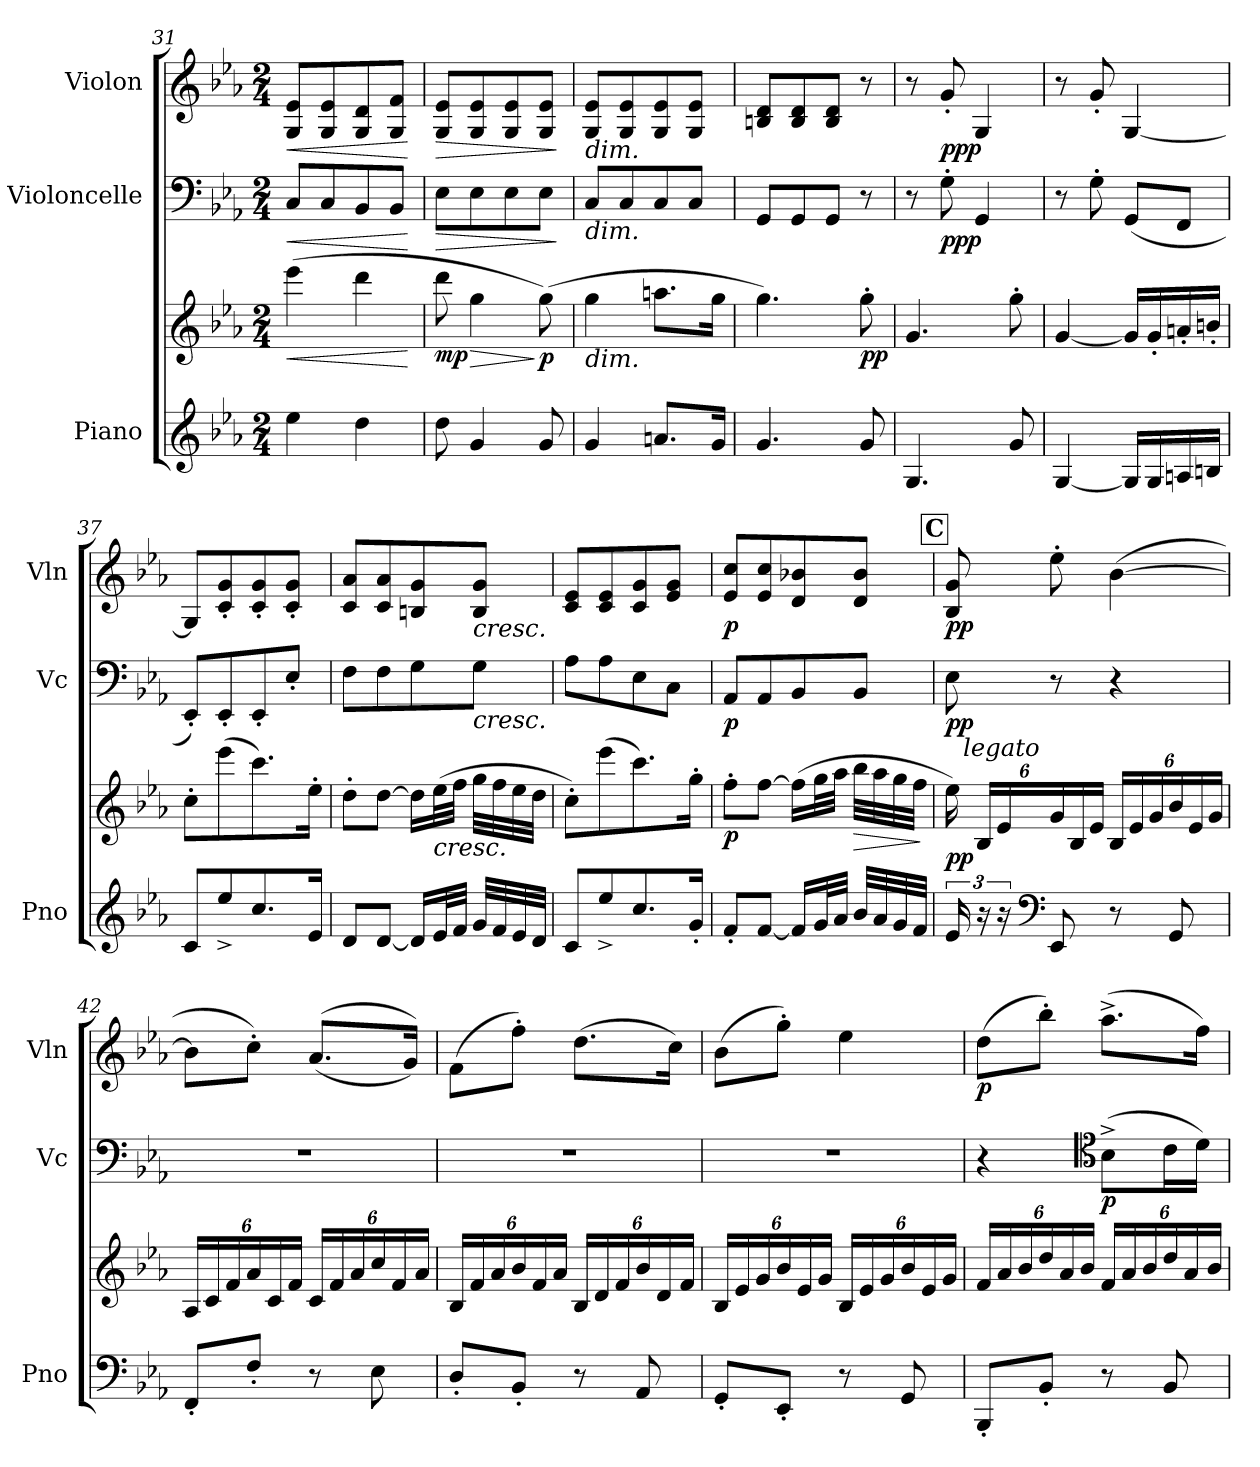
**kern	**kern	**dynam	**kern	**dynam	**kern	**dynam
*part3	*part3	*part3	*part2	*part2	*part1	*part1
*staff4	*staff3	*staff3/4	*staff2	*staff2	*staff1	*staff1
*I"Piano	*	*	*I"Violoncelle	*	*I"Violon	*
*I'Pno	*	*	*I'Vc	*	*I'Vln	*
*clefG2	*clefG2	*	*clefF4	*	*clefG2	*
*k[b-e-a-]	*k[b-e-a-]	*	*k[b-e-a-]	*	*k[b-e-a-]	*
*M2/4	*M2/4	*	*M2/4	*	*M2/4	*
=31	=31	=31	=31	=31	=31	=31
!	!	!LO:HP:b	!	!LO:HP:b	!	!LO:HP:b
4ee-\	(>4eee-\	<	8C/L	<	8G/ 8e-/L	<
.	.	.	8C/	.	8G/ 8e-/	.
4dd\	4ddd\	.	8BB-/	.	8G/ 8d/	.
.	.	.	8BB-/J	.	8G/ 8f/J	.
.	.	[	.	[	.	[
=32	=32	=32	=32	=32	=32	=32
!	!	!LO:HP:b	!	!LO:HP:b	!	!LO:HP:b
!	!	!LO:DY:n=1:b	!	!	!	!
8dd\	8ddd\	> mp	8E-\L	>	8G/ 8e-/L	>
4g/	4gg\	.	8E-\	.	8G/ 8e-/	.
.	.	.	8E-\	.	8G/ 8e-/	.
!	!	!LO:DY:n=2:b	!	!	!	!
8g/	(>8gg\)	] p	8E-\J	.	8G/ 8e-/J	.
.	.	.	.	]	.	]
=33	=33	=33	=33	=33	=33	=33
!	!	!	!	!	!LO:TX:b:i:t=dim.	!
!	!	!	!LO:TX:b:i:t=dim.	!	!	!
!	!LO:TX:b:i:t=dim.	!	!	!	!	!
4g/	4gg\	.	8C/L	.	8G/ 8e-/L	.
.	.	.	8C/	.	8G/ 8e-/	.
8.an/L	8.aan\L	.	8C/	.	8G/ 8e-/	.
.	.	.	8C/J	.	8G/ 8e-/J	.
16g/Jk	16gg\Jk	.	.	.	.	.
=34	=34	=34	=34	=34	=34	=34
4.g/	4.gg\)	.	8GG/L	.	8Bn/ 8d/L	.
.	.	.	8GG/	.	8B/ 8d/	.
.	.	.	8GG/J	.	8B/ 8d/J	.
!	!	!LO:DY:b	!	!	!	!
8g/	8gg'\	pp	8r	.	8r	.
=35	=35	=35	=35	=35	=35	=35
4.G/	4.g/	.	8r	.	8r	.
!	!	!	!	!LO:DY:b	!	!LO:DY:b
.	.	.	8G'\	ppp	8g'/	ppp
.	.	.	4GG/	.	4G/	.
8g/	8gg'\	.	.	.	.	.
=36	=36	=36	=36	=36	=36	=36
[4G/	[4g/	.	8r	.	8r	.
.	.	.	8G'\	.	8g'/	.
16G/LL]	16g/LL]	.	(<8GG/L	.	[4G/	.
16G/	16g'/	.	.	.	.	.
16An/	16an'/	.	8FF/J	.	.	.
16Bn/JJ	16bn'/JJ	.	.	.	.	.
=37	=37	=37	=37	=37	=37	=37
8c/L	8cc'\L	.	8EE-'/L)	.	8G/L]	.
8ee-^/	(>8eee-\	.	8EE-'/	.	8c/' 8g/'	.
8.cc/	8.ccc\)	.	8EE-'/	.	8c/' 8g/'	.
.	.	.	8E-'/J	.	8c/' 8g/'J	.
16e-/Jk	16ee-'\Jk	.	.	.	.	.
!!LO:LB:g=z
=38	=38	=38	=38	=38	=38	=38
8d/L	8dd'\L	.	8F\L	.	8c/ 8a-/L	.
[8d/J	[8dd\J	.	8F\	.	8c/ 8a-/	.
16d/LL]	16dd\LL]	.	8G\	.	8Bn/ 8g/	.
!	!LO:TX:b:i:t=cresc.	!	!	!	!	!
32e-/L	(>32ee-\L	.	.	.	.	.
32f/JJJ	32ff\JJJ	.	.	.	.	.
!	!	!	!	!	!LO:TX:b:i:t=cresc.	!
!	!	!	!LO:TX:b:i:t=cresc.	!	!	!
32g/LLL	32gg\LLL	.	8G\J	.	8B/ 8g/J	.
32f/	32ff\	.	.	.	.	.
32e-/	32ee-\	.	.	.	.	.
32d/JJJ	32dd\JJJ	.	.	.	.	.
=39	=39	=39	=39	=39	=39	=39
8c/L	8cc'\L)	.	8A-\L	.	8c/ 8e-/L	.
8ee-^/	(>8eee-\	.	8A-\	.	8c/ 8e-/	.
8.cc/	8.ccc\)	.	8E-\	.	8c/ 8g/	.
.	.	.	8C\J	.	8e-/ 8g/J	.
16g'/Jk	16gg'\Jk	.	.	.	.	.
=40	=40	=40	=40	=40	=40	=40
!	!	!LO:DY:b	!	!LO:DY:b	!	!LO:DY:b
8f'/L	8ff'\L	p	8AA-/L	p	8e-/ 8cc/L	p
[8f/J	[8ff\J	.	8AA-/	.	8e-/ 8cc/	.
16f/LL]	(>16ff\LL]	.	8BB-/	.	8d/ 8b-X/	.
32g/L	32gg\L	.	.	.	.	.
32a-/JJJ	32aa-\JJJ	.	.	.	.	.
!	!	!LO:HP:b	!	!	!	!
32b-/LLL	32bb-\LLL	>	8BB-/J	.	8d/ 8b-/J	.
32a-/	32aa-\	.	.	.	.	.
32g/	32gg\	.	.	.	.	.
32f/JJJ	32ff\JJJ	.	.	.	.	.
.	.	]	.	.	.	.
!!LO:REH:place=s1:a:B:fs=14:t=C
=41	=41	=41	=41	=41	=41	=41
*	*Xbrackettup	*	*	*	*	*
!	!	!LO:DY:b	!	!LO:DY:b	!	!LO:DY:b
24e-/	24ee-\)	pp	8E-\	pp	8B-/ 8g/	pp
!	!LO:TX:a:i:t=legato	!	!	!	!	!
24r	24B-/LL	.	.	.	.	.
24r	24e-/	.	.	.	.	.
*clefF4	*	*	*	*	*	*
8EE-/	24g/	.	8r	.	8ee-'\	.
.	24B-/	.	.	.	.	.
.	24e-/JJ	.	.	.	.	.
8r	24B-/LL	.	4r	.	(>[4b-\	.
.	24e-/	.	.	.	.	.
.	24g/	.	.	.	.	.
8GG/	24b-/	.	.	.	.	.
.	24e-/	.	.	.	.	.
.	24g/JJ	.	.	.	.	.
=42	=42	=42	=42	=42	=42	=42
8FF'/L	24A-/LL	.	2r	.	8b-\L]	.
.	24c/	.	.	.	.	.
.	24f/	.	.	.	.	.
8F'/J	24a-/	.	.	.	8cc'\J)	.
.	24c/	.	.	.	.	.
.	24f/JJ	.	.	.	.	.
8r	24c/LL	.	.	.	(<(<8.a-/L	.
.	24f/	.	.	.	.	.
.	24a-/	.	.	.	.	.
8E-\	24cc/	.	.	.	.	.
.	24f/	.	.	.	.	.
.	.	.	.	.	16g/Jk))	.
.	24a-/JJ	.	.	.	.	.
!!LO:PB:g=z
=43	=43	=43	=43	=43	=43	=43
8D'/L	24B-/LL	.	2r	.	(>8f\L	.
.	24f/	.	.	.	.	.
.	24a-/	.	.	.	.	.
8BB-'/J	24b-/	.	.	.	8ff'\J)	.
.	24f/	.	.	.	.	.
.	24a-/JJ	.	.	.	.	.
8r	24B-/LL	.	.	.	(>8.dd\L	.
.	24d/	.	.	.	.	.
.	24f/	.	.	.	.	.
8AA-/	24b-/	.	.	.	.	.
.	24d/	.	.	.	.	.
.	.	.	.	.	16cc\Jk)	.
.	24f/JJ	.	.	.	.	.
=44	=44	=44	=44	=44	=44	=44
8GG'/L	24B-/LL	.	2r	.	(>8b-\L	.
.	24e-/	.	.	.	.	.
.	24g/	.	.	.	.	.
8EE-'/J	24b-/	.	.	.	8gg'\J)	.
.	24e-/	.	.	.	.	.
.	24g/JJ	.	.	.	.	.
8r	24B-/LL	.	.	.	4ee-\	.
.	24e-/	.	.	.	.	.
.	24g/	.	.	.	.	.
8GG/	24b-/	.	.	.	.	.
.	24e-/	.	.	.	.	.
.	24g/JJ	.	.	.	.	.
=45	=45	=45	=45	=45	=45	=45
!	!	!	!	!	!	!LO:DY:b
8BBB-'/L	24f/LL	.	4r	.	(>8dd\L	p
.	24a-/	.	.	.	.	.
.	24b-/	.	.	.	.	.
8BB-'/J	24dd/	.	.	.	8bb-'\J)	.
.	24a-/	.	.	.	.	.
.	24b-/JJ	.	.	.	.	.
*	*	*	*clefC4	*	*	*
!	!	!	!	!LO:DY:b	!	!
8r	24f/LL	.	(>8B-^\L	p	(>8.aa-^\L	.
.	24a-/	.	.	.	.	.
.	24b-/	.	.	.	.	.
8BB-/	24dd/	.	16c\L	.	.	.
.	24a-/	.	.	.	.	.
.	.	.	16d\JJ)	.	16ff\Jk)	.
.	24b-/JJ	.	.	.	.	.
=	=	=	=	=	=	=
*-	*-	*-	*-	*-	*-	*-
